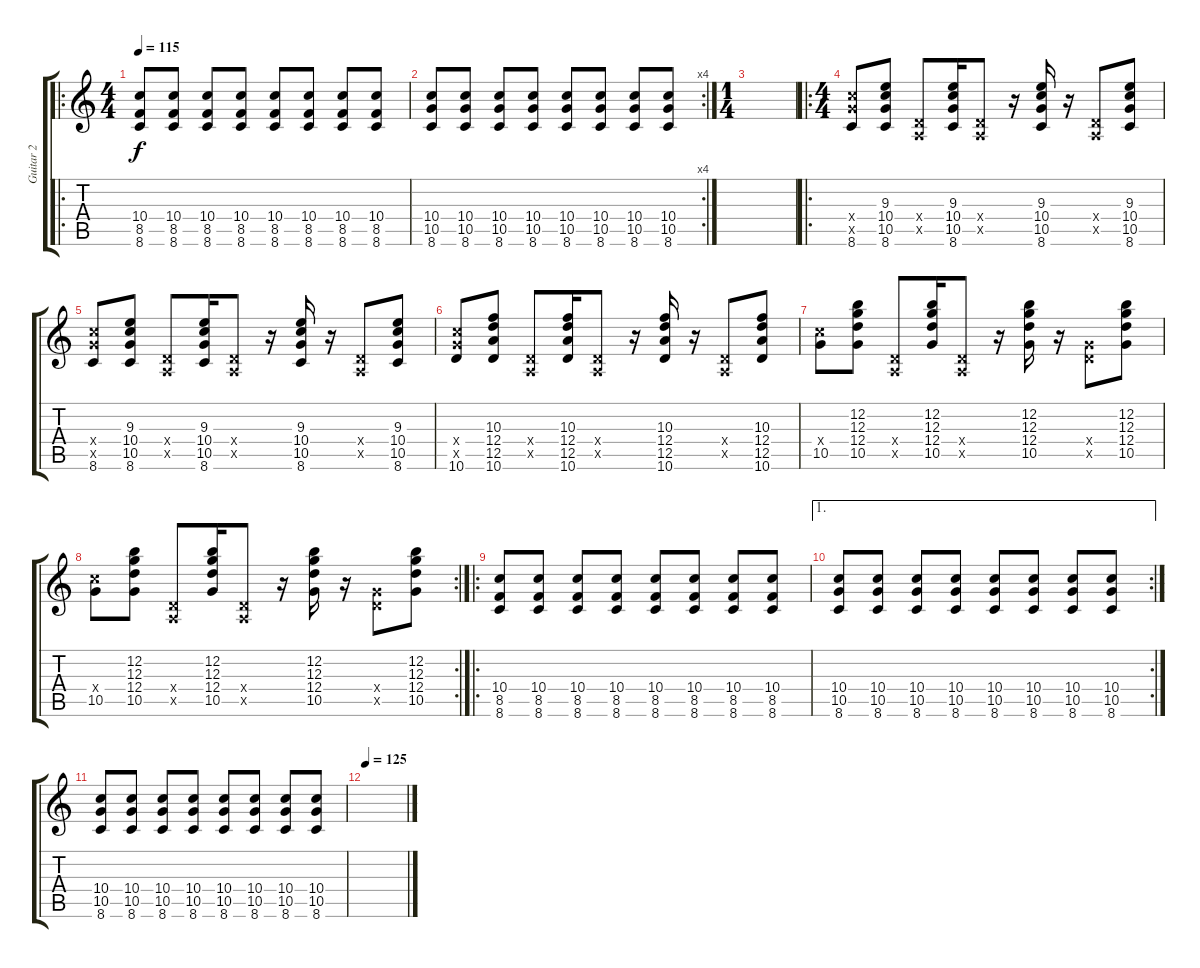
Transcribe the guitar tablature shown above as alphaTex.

\track ("Guitar 2" "Guitar 2") {instrument distortionguitar}
\staff {score tabs}
\tuning (E4 B3 G3 D3 A2 E2) {hide}
\ro
\ts (4 4)
\tempo 115
\clef g2
\ks c
(10.4 8.5 8.6).8{dy f} (10.4 8.5 8.6).8 (10.4 8.5 8.6).8 (10.4 8.5 8.6).8 (10.4 8.5 8.6).8 (10.4 8.5 8.6).8 (10.4 8.5 8.6).8 (10.4 8.5 8.6).8 |
\rc 4
(10.4 10.5 8.6).8 (10.4 10.5 8.6).8 (10.4 10.5 8.6).8 (10.4 10.5 8.6).8 (10.4 10.5 8.6).8 (10.4 10.5 8.6).8 (10.4 10.5 8.6).8 (10.4 10.5 8.6).8 |
\ts (1 4)
|
\ro
\ts (4 4)
(10.4{x} 10.5{x} 8.6).8 (9.3 10.4 10.5 8.6).8 (0.4{x} 0.5{x}).8 (9.3 10.4 10.5 8.6).16 (0.4{x} 0.5{x}).8 r.16 (9.3 10.4 10.5 8.6).16 r.16 (0.4{x} 0.5{x}).8 (9.3 10.4 10.5 8.6).8 |
(10.4{x} 10.5{x} 8.6).8 (9.3 10.4 10.5 8.6).8 (0.4{x} 0.5{x}).8 (9.3 10.4 10.5 8.6).16 (0.4{x} 0.5{x}).8 r.16 (9.3 10.4 10.5 8.6).16 r.16 (0.4{x} 0.5{x}).8 (9.3 10.4 10.5 8.6).8 |
(10.4{x} 10.5{x} 10.6).8 (10.3 12.4 12.5 10.6).8 (0.4{x} 0.5{x}).8 (10.3 12.4 12.5 10.6).16 (0.4{x} 0.5{x}).8 r.16 (10.3 12.4 12.5 10.6).16 r.16 (0.4{x} 0.5{x}).8 (10.3 12.4 12.5 10.6).8 |
(10.4{x} 10.5).8 (12.2 12.3 12.4 10.5).8 (0.4{x} 0.5{x}).8 (12.2 12.3 12.4 10.5).16 (0.4{x} 0.5{x}).8 r.16 (12.2 12.3 12.4 10.5).16 r.16 (0.4{x} 10.5{x}).8 (12.2 12.3 12.4 10.5).8 |
\rc 2
(10.4{x} 10.5).8 (12.2 12.3 12.4 10.5).8 (0.4{x} 0.5{x}).8 (12.2 12.3 12.4 10.5).16 (0.4{x} 0.5{x}).8 r.16 (12.2 12.3 12.4 10.5).16 r.16 (0.4{x} 10.5{x}).8 (12.2 12.3 12.4 10.5).8 |
\ro
(10.4 8.5 8.6).8 (10.4 8.5 8.6).8 (10.4 8.5 8.6).8 (10.4 8.5 8.6).8 (10.4 8.5 8.6).8 (10.4 8.5 8.6).8 (10.4 8.5 8.6).8 (10.4 8.5 8.6).8 |
\ae 1
\rc 2
(10.4 10.5 8.6).8 (10.4 10.5 8.6).8 (10.4 10.5 8.6).8 (10.4 10.5 8.6).8 (10.4 10.5 8.6).8 (10.4 10.5 8.6).8 (10.4 10.5 8.6).8 (10.4 10.5 8.6).8 |
(10.4 10.5 8.6).8 (10.4 10.5 8.6).8 (10.4 10.5 8.6).8 (10.4 10.5 8.6).8 (10.4 10.5 8.6).8 (10.4 10.5 8.6).8 (10.4 10.5 8.6).8 (10.4 10.5 8.6).8 |
\tempo 85
\tempo 125
